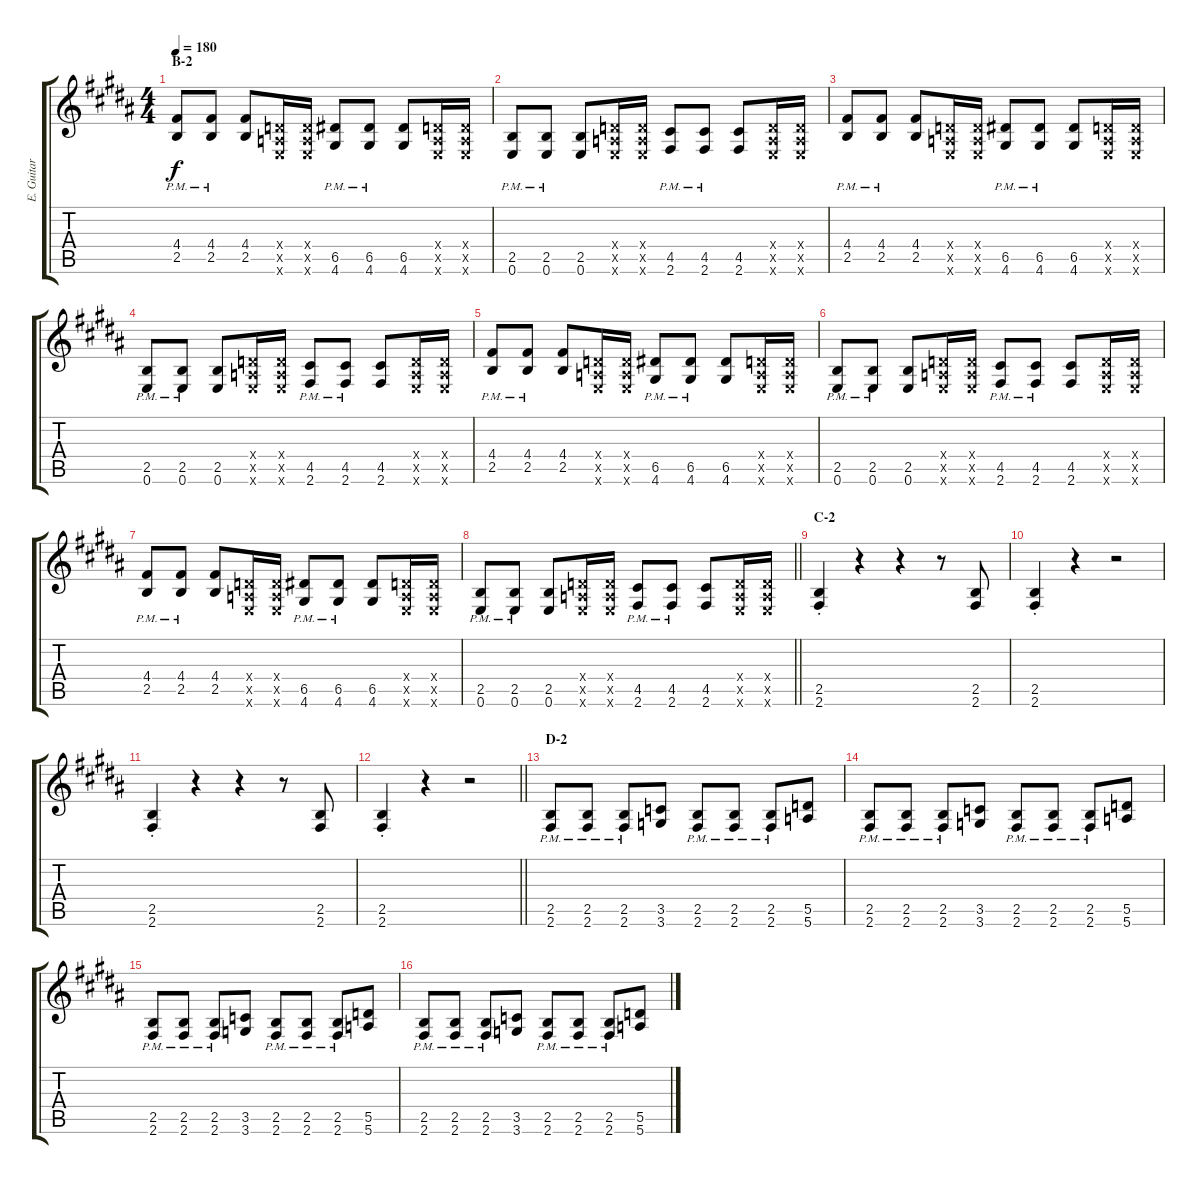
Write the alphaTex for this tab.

\track ("E. Guitar II" "E. Guitar ") {instrument overdrivenguitar}
\staff {score tabs}
\tuning (E4 B3 G3 D3 A2 E2) {hide}
\ts (4 4)
\section ("" "B-2")
\tempo 180
\clef g2
\ks b
(4.4{pm} 2.5{pm}).8{dy f} (4.4{pm} 2.5{pm}).8 (4.4 2.5).8 (0.4{x} 0.5{x} 0.6{x}).16 (0.4{x} 0.5{x} 0.6{x}).16 (6.5{pm} 4.6{pm}).8 (6.5{pm} 4.6{pm}).8 (6.5 4.6).8 (0.4{x} 0.5{x} 0.6{x}).16 (0.4{x} 0.5{x} 0.6{x}).16 |
(2.5{pm} 0.6{pm}).8 (2.5{pm} 0.6{pm}).8 (2.5 0.6).8 (0.4{x} 0.5{x} 0.6{x}).16 (0.4{x} 0.5{x} 0.6{x}).16 (4.5{pm} 2.6{pm}).8 (4.5{pm} 2.6{pm}).8 (4.5 2.6).8 (0.4{x} 0.5{x} 0.6{x}).16 (0.4{x} 0.5{x} 0.6{x}).16 |
(4.4{pm} 2.5{pm}).8 (4.4{pm} 2.5{pm}).8 (4.4 2.5).8 (0.4{x} 0.5{x} 0.6{x}).16 (0.4{x} 0.5{x} 0.6{x}).16 (6.5{pm} 4.6{pm}).8 (6.5{pm} 4.6{pm}).8 (6.5 4.6).8 (0.4{x} 0.5{x} 0.6{x}).16 (0.4{x} 0.5{x} 0.6{x}).16 |
(2.5{pm} 0.6{pm}).8 (2.5{pm} 0.6{pm}).8 (2.5 0.6).8 (0.4{x} 0.5{x} 0.6{x}).16 (0.4{x} 0.5{x} 0.6{x}).16 (4.5{pm} 2.6{pm}).8 (4.5{pm} 2.6{pm}).8 (4.5 2.6).8 (0.4{x} 0.5{x} 0.6{x}).16 (0.4{x} 0.5{x} 0.6{x}).16 |
(4.4{pm} 2.5{pm}).8 (4.4{pm} 2.5{pm}).8 (4.4 2.5).8 (0.4{x} 0.5{x} 0.6{x}).16 (0.4{x} 0.5{x} 0.6{x}).16 (6.5{pm} 4.6{pm}).8 (6.5{pm} 4.6{pm}).8 (6.5 4.6).8 (0.4{x} 0.5{x} 0.6{x}).16 (0.4{x} 0.5{x} 0.6{x}).16 |
(2.5{pm} 0.6{pm}).8 (2.5{pm} 0.6{pm}).8 (2.5 0.6).8 (0.4{x} 0.5{x} 0.6{x}).16 (0.4{x} 0.5{x} 0.6{x}).16 (4.5{pm} 2.6{pm}).8 (4.5{pm} 2.6{pm}).8 (4.5 2.6).8 (0.4{x} 0.5{x} 0.6{x}).16 (0.4{x} 0.5{x} 0.6{x}).16 |
(4.4{pm} 2.5{pm}).8 (4.4{pm} 2.5{pm}).8 (4.4 2.5).8 (0.4{x} 0.5{x} 0.6{x}).16 (0.4{x} 0.5{x} 0.6{x}).16 (6.5{pm} 4.6{pm}).8 (6.5{pm} 4.6{pm}).8 (6.5 4.6).8 (0.4{x} 0.5{x} 0.6{x}).16 (0.4{x} 0.5{x} 0.6{x}).16 |
\barLineRight lightlight
(2.5{pm} 0.6{pm}).8 (2.5{pm} 0.6{pm}).8 (2.5 0.6).8 (0.4{x} 0.5{x} 0.6{x}).16 (0.4{x} 0.5{x} 0.6{x}).16 (4.5{pm} 2.6{pm}).8 (4.5{pm} 2.6{pm}).8 (4.5 2.6).8 (0.4{x} 0.5{x} 0.6{x}).16 (0.4{x} 0.5{x} 0.6{x}).16 |
\section ("" "C-2")
(2.5{st} 2.6{st}).4 r.4 r.4 r.8 (2.5 2.6).8 |
(2.5{st} 2.6{st}).4 r.4 r.2 |
(2.5{st} 2.6{st}).4 r.4 r.4 r.8 (2.5 2.6).8 |
\barLineRight lightlight
(2.5{st} 2.6{st}).4 r.4 r.2 |
\section ("" "D-2")
(2.5{pm} 2.6{pm}).8 (2.5{pm} 2.6{pm}).8 (2.5{pm} 2.6{pm}).8 (3.5 3.6).8 (2.5{pm} 2.6{pm}).8 (2.5{pm} 2.6{pm}).8 (2.5{pm} 2.6{pm}).8 (5.5 5.6).8 |
(2.5{pm} 2.6{pm}).8 (2.5{pm} 2.6{pm}).8 (2.5{pm} 2.6{pm}).8 (3.5 3.6).8 (2.5{pm} 2.6{pm}).8 (2.5{pm} 2.6{pm}).8 (2.5{pm} 2.6{pm}).8 (5.5 5.6).8 |
(2.5{pm} 2.6{pm}).8 (2.5{pm} 2.6{pm}).8 (2.5{pm} 2.6{pm}).8 (3.5 3.6).8 (2.5{pm} 2.6{pm}).8 (2.5{pm} 2.6{pm}).8 (2.5{pm} 2.6{pm}).8 (5.5 5.6).8 |
(2.5{pm} 2.6{pm}).8 (2.5{pm} 2.6{pm}).8 (2.5{pm} 2.6{pm}).8 (3.5 3.6).8 (2.5{pm} 2.6{pm}).8 (2.5{pm} 2.6{pm}).8 (2.5{pm} 2.6{pm}).8 (5.5 5.6).8
